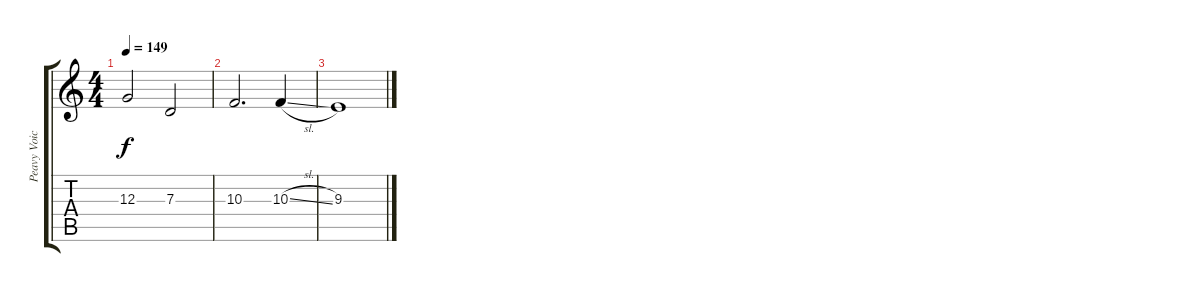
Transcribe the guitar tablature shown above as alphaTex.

\track ("Peavy Voice" "Peavy Voic") {instrument tuba}
\staff {score tabs}
\tuning (E4 B3 G3 D3 A2 E2) {hide}
\ts (4 4)
\tempo 149
\clef g2
\ks c
12.3.2{dy f} 7.3.2 |
10.3.2{d} 10.3{sl}.4 |
9.3.1
